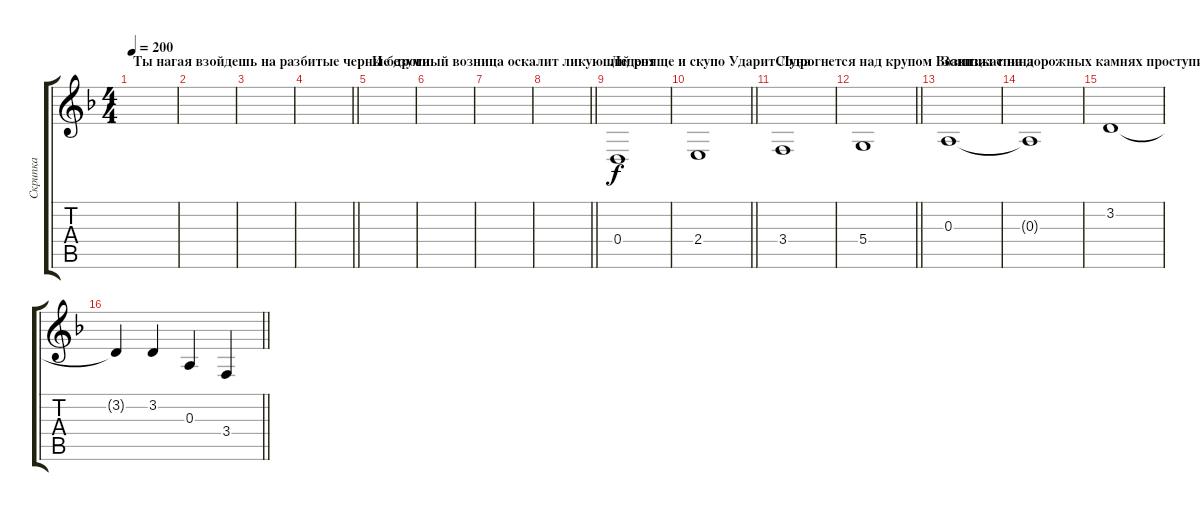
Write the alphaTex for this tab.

\track ("Скрипка" "Скрипка") {instrument violin bank 2}
\staff {score tabs}
\tuning (E4 B3 A3 D3 A2 D2) {hide}
\ts (4 4)
\section ("" "Ты нагая взойдешь на разбитые черные дроги")
\tempo 200
\clef g2
\ks f
|
|
|
\barLineRight lightlight
|
\section ("" "И безумный возница оскалит ликующий рот")
|
|
|
\barLineRight lightlight
|
\section ("" "Леденяще и скупо Ударит Луна")
0.4.1 |
\barLineRight lightlight
2.4.1 |
\section ("" "Содрогнется над крупом Возницы спина")
3.4.1 |
\barLineRight lightlight
5.4.1 |
\section ("" "Завизжат на дорожных камнях проступившие лица")
0.3.1 |
0.3{t}.1 |
3.2.1 |
\barLineRight lightlight
3.2{t}.4 3.2.4 0.3.4 3.4.4
